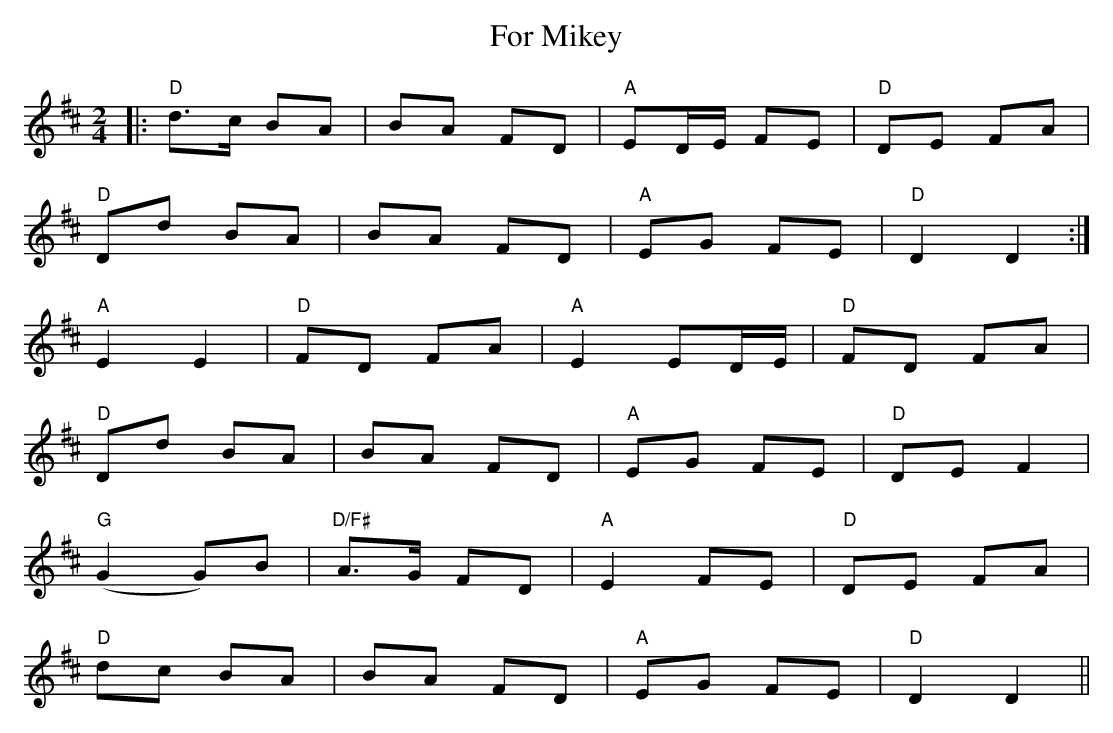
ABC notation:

X:1
T: For Mikey
M: 2/4
L: 1/8
K: Dmaj
|:"D"d>c BA|BA FD|"A"ED/E/ FE|"D"DE FA|
"D"Dd BA|BA FD|"A"EG FE|"D"D2 D2:|
"A"E2 E2|"D"FD FA|"A"E2 ED/E/|"D"FD FA|
"D"Dd BA|BA FD|"A"EG FE|"D"DE F2|
"G"(G2 G)B|"D/F#"A>G FD|"A"E2 FE|"D"DE FA|
"D"dc BA|BA FD|"A"EG FE|"D"D2 D2||
